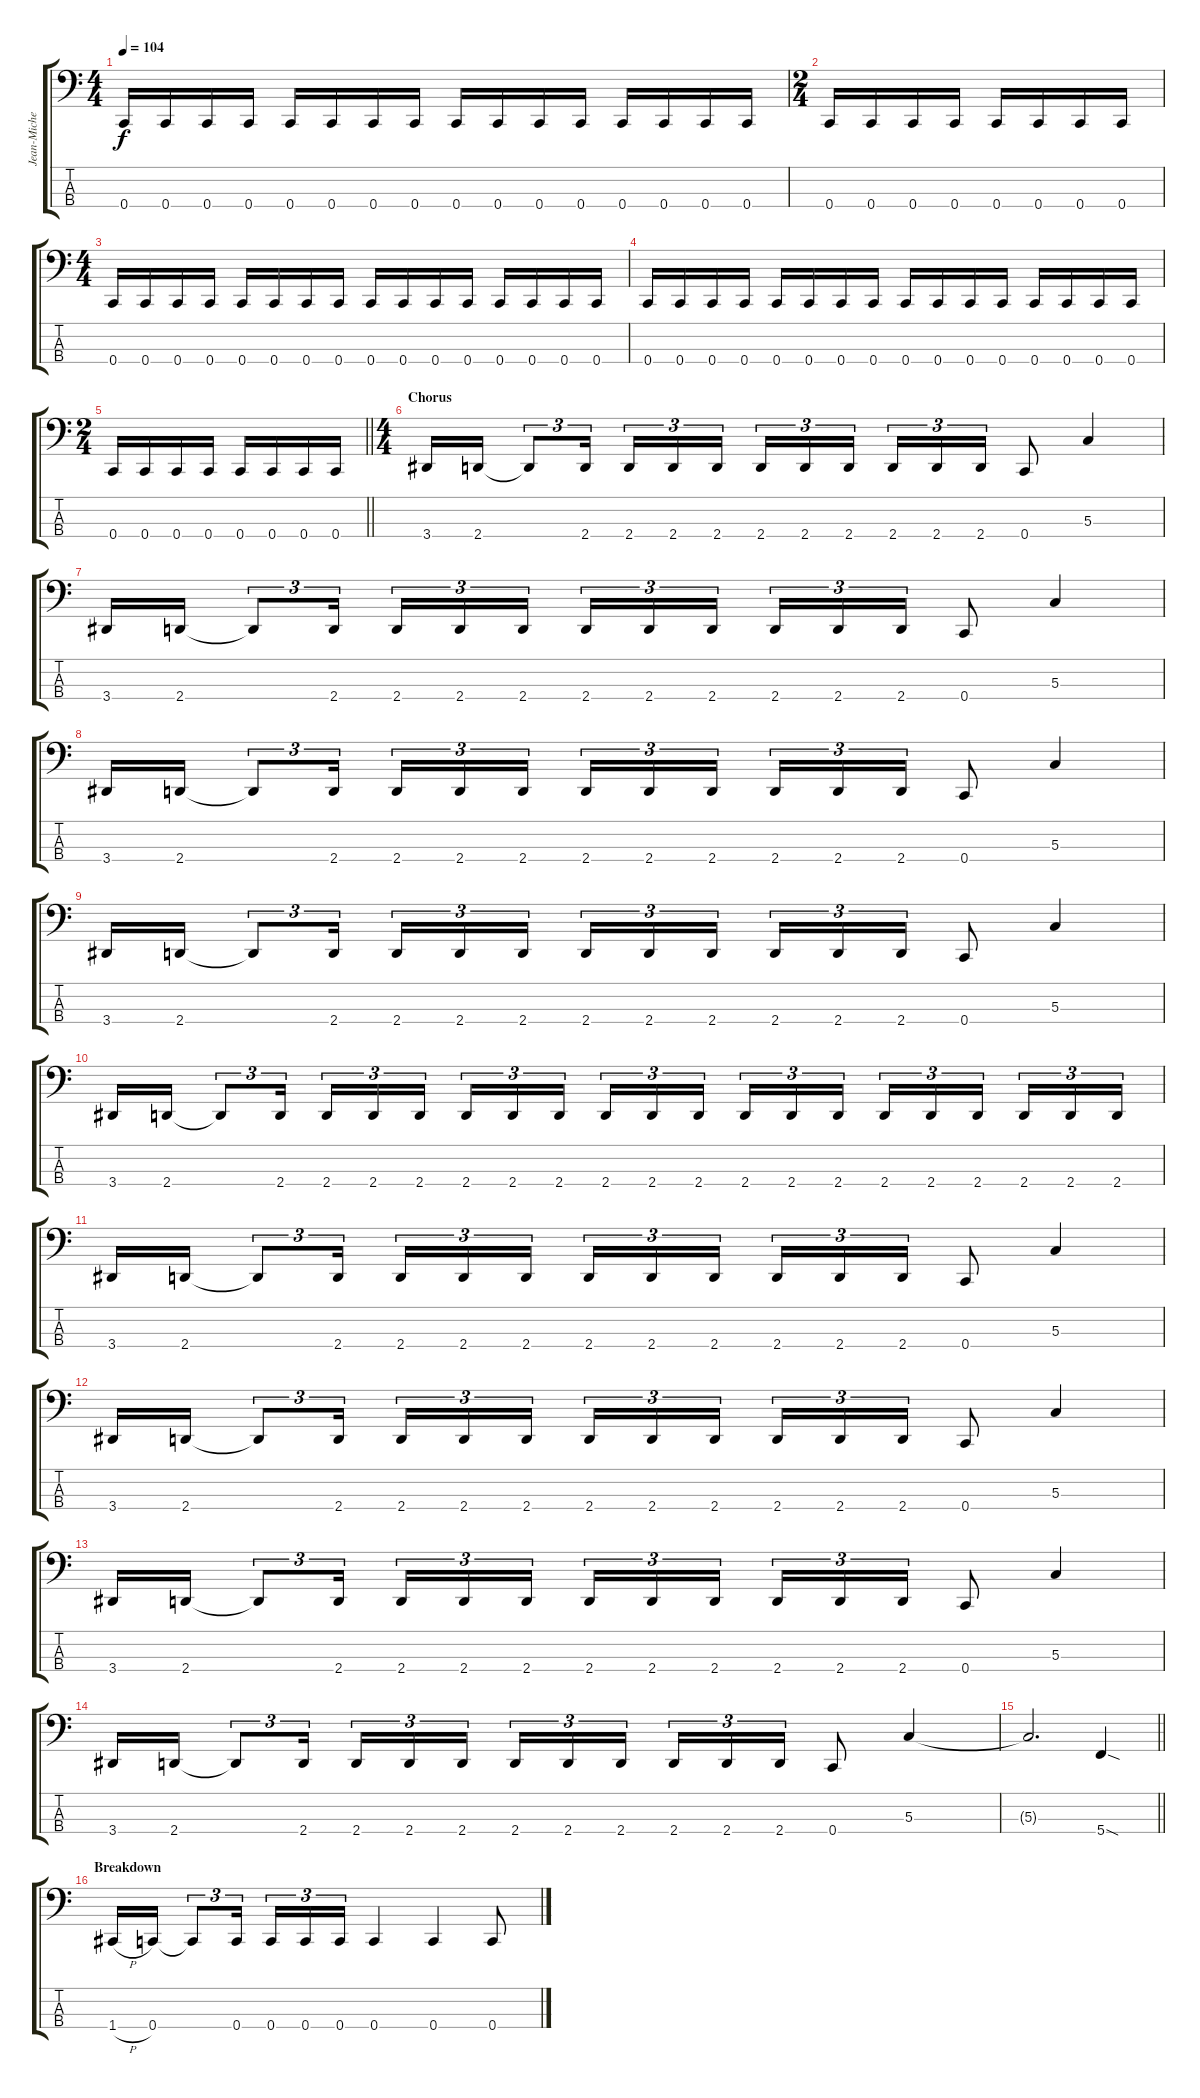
\track ("Jean-Michel Labadie" "Jean-Miche") {instrument electricbasspick}
\staff {score tabs}
\tuning (F2 C2 G1 C1) {hide}
\ts (4 4)
\tempo 104
\clef f4
\ks c
0.4.16{dy f} 0.4.16 0.4.16 0.4.16 0.4.16 0.4.16 0.4.16 0.4.16 0.4.16 0.4.16 0.4.16 0.4.16 0.4.16 0.4.16 0.4.16 0.4.16 |
\ts (2 4)
0.4.16 0.4.16 0.4.16 0.4.16 0.4.16 0.4.16 0.4.16 0.4.16 |
\ts (4 4)
0.4.16 0.4.16 0.4.16 0.4.16 0.4.16 0.4.16 0.4.16 0.4.16 0.4.16 0.4.16 0.4.16 0.4.16 0.4.16 0.4.16 0.4.16 0.4.16 |
0.4.16 0.4.16 0.4.16 0.4.16 0.4.16 0.4.16 0.4.16 0.4.16 0.4.16 0.4.16 0.4.16 0.4.16 0.4.16 0.4.16 0.4.16 0.4.16 |
\ts (2 4)
\barLineRight lightlight
0.4.16 0.4.16 0.4.16 0.4.16 0.4.16 0.4.16 0.4.16 0.4.16 |
\ts (4 4)
\section ("" "Chorus")
3.4.16 2.4.16 2.4{t}.8{tu (3 2)} 2.4.16{tu (3 2)} 2.4.16{tu (3 2)} 2.4.16{tu (3 2)} 2.4.16{tu (3 2) beam splitsecondary} 2.4.16{tu (3 2)} 2.4.16{tu (3 2)} 2.4.16{tu (3 2)} 2.4.16{tu (3 2)} 2.4.16{tu (3 2)} 2.4.16{tu (3 2)} 0.4.8 5.3.4 |
3.4.16 2.4.16 2.4{t}.8{tu (3 2)} 2.4.16{tu (3 2)} 2.4.16{tu (3 2)} 2.4.16{tu (3 2)} 2.4.16{tu (3 2) beam splitsecondary} 2.4.16{tu (3 2)} 2.4.16{tu (3 2)} 2.4.16{tu (3 2)} 2.4.16{tu (3 2)} 2.4.16{tu (3 2)} 2.4.16{tu (3 2)} 0.4.8 5.3.4 |
3.4.16 2.4.16 2.4{t}.8{tu (3 2)} 2.4.16{tu (3 2)} 2.4.16{tu (3 2)} 2.4.16{tu (3 2)} 2.4.16{tu (3 2) beam splitsecondary} 2.4.16{tu (3 2)} 2.4.16{tu (3 2)} 2.4.16{tu (3 2)} 2.4.16{tu (3 2)} 2.4.16{tu (3 2)} 2.4.16{tu (3 2)} 0.4.8 5.3.4 |
3.4.16 2.4.16 2.4{t}.8{tu (3 2)} 2.4.16{tu (3 2)} 2.4.16{tu (3 2)} 2.4.16{tu (3 2)} 2.4.16{tu (3 2) beam splitsecondary} 2.4.16{tu (3 2)} 2.4.16{tu (3 2)} 2.4.16{tu (3 2)} 2.4.16{tu (3 2)} 2.4.16{tu (3 2)} 2.4.16{tu (3 2)} 0.4.8 5.3.4 |
3.4.16 2.4.16 2.4{t}.8{tu (3 2)} 2.4.16{tu (3 2)} 2.4.16{tu (3 2)} 2.4.16{tu (3 2)} 2.4.16{tu (3 2) beam splitsecondary} 2.4.16{tu (3 2)} 2.4.16{tu (3 2)} 2.4.16{tu (3 2)} 2.4.16{tu (3 2)} 2.4.16{tu (3 2)} 2.4.16{tu (3 2) beam splitsecondary} 2.4.16{tu (3 2)} 2.4.16{tu (3 2)} 2.4.16{tu (3 2)} 2.4.16{tu (3 2)} 2.4.16{tu (3 2)} 2.4.16{tu (3 2) beam splitsecondary} 2.4.16{tu (3 2)} 2.4.16{tu (3 2)} 2.4.16{tu (3 2)} |
3.4.16 2.4.16 2.4{t}.8{tu (3 2)} 2.4.16{tu (3 2)} 2.4.16{tu (3 2)} 2.4.16{tu (3 2)} 2.4.16{tu (3 2) beam splitsecondary} 2.4.16{tu (3 2)} 2.4.16{tu (3 2)} 2.4.16{tu (3 2)} 2.4.16{tu (3 2)} 2.4.16{tu (3 2)} 2.4.16{tu (3 2)} 0.4.8 5.3.4 |
3.4.16 2.4.16 2.4{t}.8{tu (3 2)} 2.4.16{tu (3 2)} 2.4.16{tu (3 2)} 2.4.16{tu (3 2)} 2.4.16{tu (3 2) beam splitsecondary} 2.4.16{tu (3 2)} 2.4.16{tu (3 2)} 2.4.16{tu (3 2)} 2.4.16{tu (3 2)} 2.4.16{tu (3 2)} 2.4.16{tu (3 2)} 0.4.8 5.3.4 |
3.4.16 2.4.16 2.4{t}.8{tu (3 2)} 2.4.16{tu (3 2)} 2.4.16{tu (3 2)} 2.4.16{tu (3 2)} 2.4.16{tu (3 2) beam splitsecondary} 2.4.16{tu (3 2)} 2.4.16{tu (3 2)} 2.4.16{tu (3 2)} 2.4.16{tu (3 2)} 2.4.16{tu (3 2)} 2.4.16{tu (3 2)} 0.4.8 5.3.4 |
3.4.16 2.4.16 2.4{t}.8{tu (3 2)} 2.4.16{tu (3 2)} 2.4.16{tu (3 2)} 2.4.16{tu (3 2)} 2.4.16{tu (3 2) beam splitsecondary} 2.4.16{tu (3 2)} 2.4.16{tu (3 2)} 2.4.16{tu (3 2)} 2.4.16{tu (3 2)} 2.4.16{tu (3 2)} 2.4.16{tu (3 2)} 0.4.8 5.3.4 |
\barLineRight lightlight
5.3{t}.2{d} 5.4{sod}.4 |
\section ("" "Breakdown")
1.4{h}.16 0.4.16 0.4{t}.8{tu (3 2)} 0.4.16{tu (3 2)} 0.4.16{tu (3 2)} 0.4.16{tu (3 2)} 0.4.16{tu (3 2)} 0.4.4 0.4.4 0.4.8
